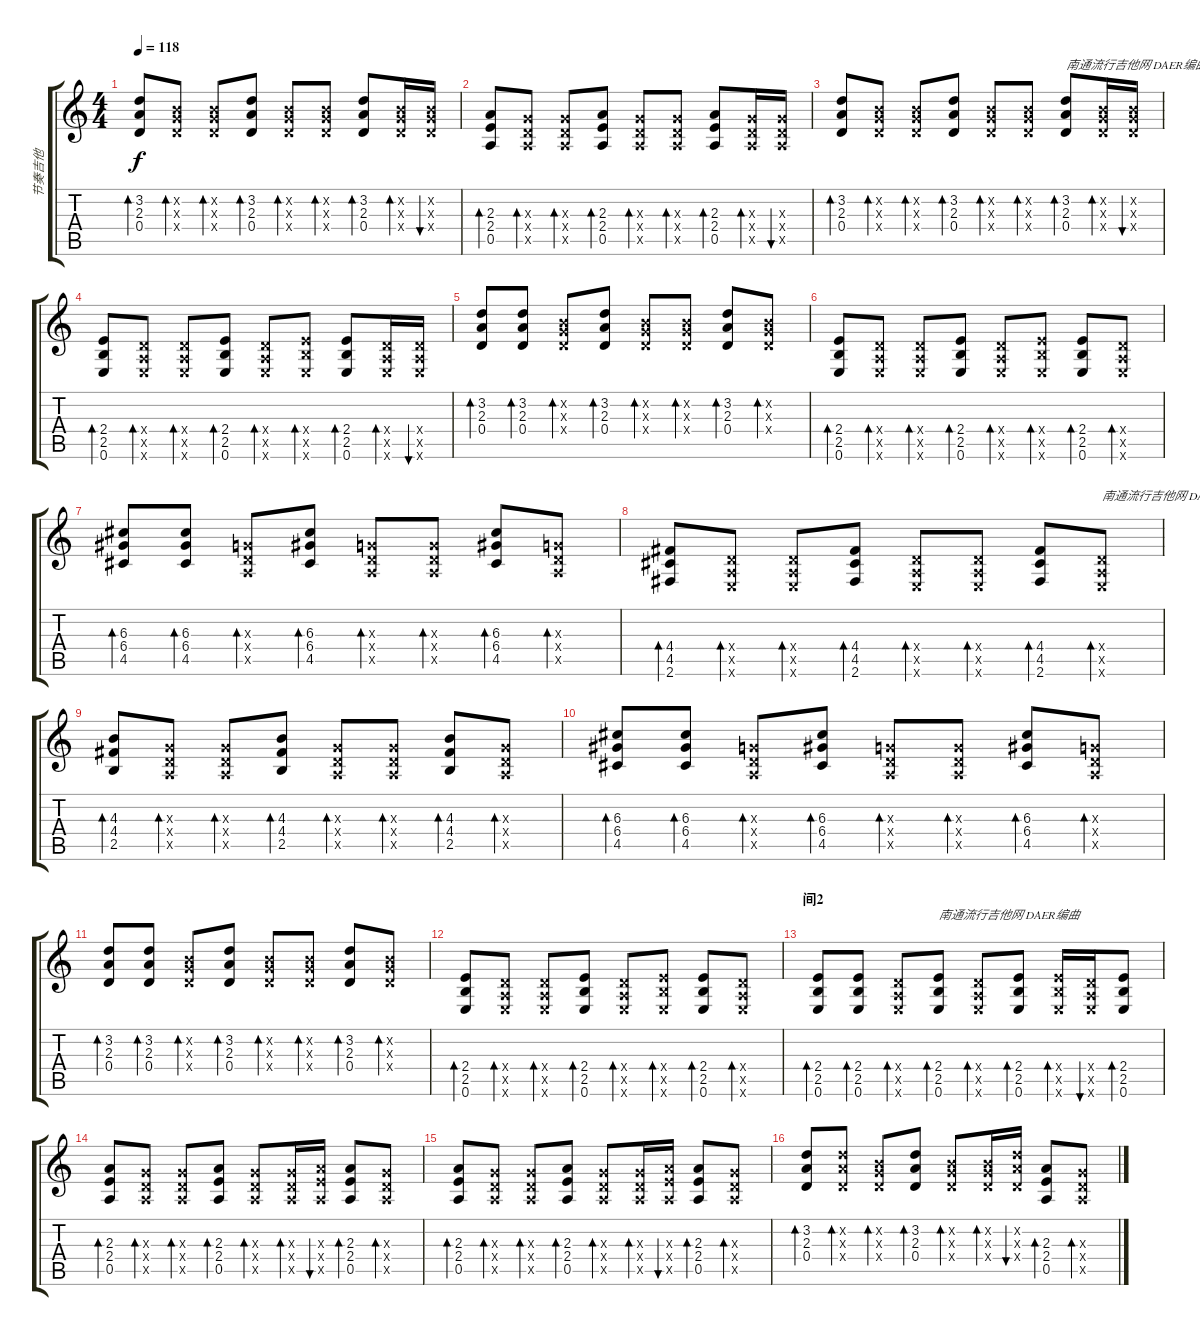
\track ("节奏吉他" "节奏吉他") {instrument distortionguitar}
\staff {score tabs}
\tuning (E4 B3 G3 D3 A2 E2) {hide}
\ts (4 4)
\tempo 118
\clef g2
\ks c
(3.2 2.3 0.4).8{bd 60 dy f} (0.2{x} 0.3{x} 0.4{x}).8{bd 60} (0.2{x} 0.3{x} 0.4{x}).8{bd 60} (3.2 2.3 0.4).8{bd 60} (0.2{x} 0.3{x} 0.4{x}).8{bd 60} (0.2{x} 0.3{x} 0.4{x}).8{bd 60} (3.2 2.3 0.4).8{bd 60} (0.2{x} 0.3{x} 0.4{x}).16{bd 60} (0.2{x} 0.3{x} 0.4{x}).16{bu 60} |
(2.3 2.4 0.5).8{bd 60} (0.3{x} 0.4{x} 0.5{x}).8{bd 60} (0.3{x} 0.4{x} 0.5{x}).8{bd 60} (2.3 2.4 0.5).8{bd 60} (0.3{x} 0.4{x} 0.5{x}).8{bd 60} (0.3{x} 0.4{x} 0.5{x}).8{bd 60} (2.3 2.4 0.5).8{bd 60} (0.3{x} 0.4{x} 0.5{x}).16{bd 60} (0.3{x} 0.4{x} 0.5{x}).16{bu 60} |
(3.2 2.3 0.4).8{bd 60} (0.2{x} 0.3{x} 0.4{x}).8{bd 60} (0.2{x} 0.3{x} 0.4{x}).8{bd 60} (3.2 2.3 0.4).8{bd 60} (0.2{x} 0.3{x} 0.4{x}).8{bd 60} (0.2{x} 0.3{x} 0.4{x}).8{bd 60} (3.2 2.3 0.4).8{bd 60 txt "南通流行吉他网 DAER编曲"} (0.2{x} 0.3{x} 0.4{x}).16{bd 60} (0.2{x} 0.3{x} 0.4{x}).16{bu 60} |
(2.4 2.5 0.6).8{bd 60} (0.4{x} 0.5{x} 0.6{x}).8{bd 60} (0.4{x} 0.5{x} 0.6{x}).8{bd 60} (2.4 2.5 0.6).8{bd 60} (0.4{x} 0.5{x} 0.6{x}).8{bd 60} (2.4{x} 2.5{x} 0.6{x}).8{bd 60} (2.4 2.5 0.6).8{bd 60} (0.4{x} 0.5{x} 0.6{x}).16{bd 60} (0.4{x} 0.5{x} 0.6{x}).16{bu 60} |
(3.2 2.3 0.4).8{bd 60} (3.2 2.3 0.4).8{bd 60} (0.2{x} 0.3{x} 0.4{x}).8{bd 60} (3.2 2.3 0.4).8{bd 60} (0.2{x} 0.3{x} 0.4{x}).8{bd 60} (0.2{x} 0.3{x} 0.4{x}).8{bd 60} (3.2 2.3 0.4).8{bd 60} (0.2{x} 0.3{x} 0.4{x}).8{bd 60} |
(2.4 2.5 0.6).8{bd 60} (0.4{x} 0.5{x} 0.6{x}).8{bd 60} (0.4{x} 0.5{x} 0.6{x}).8{bd 60} (2.4 2.5 0.6).8{bd 60} (0.4{x} 0.5{x} 0.6{x}).8{bd 60} (2.4{x} 2.5{x} 0.6{x}).8{bd 60} (2.4 2.5 0.6).8{bd 60} (0.4{x} 0.5{x} 0.6{x}).8{bd 60} |
(6.3 6.4 4.5).8{bd 60} (6.3 6.4 4.5).8{bd 60} (0.3{x} 0.4{x} 0.5{x}).8{bd 60} (6.3 6.4 4.5).8{bd 60} (0.3{x} 0.4{x} 0.5{x}).8{bd 60} (0.3{x} 0.4{x} 0.5{x}).8{bd 60} (6.3 6.4 4.5).8{bd 60} (0.3{x} 0.4{x} 0.5{x}).8{bd 60} |
(4.4 4.5 2.6).8{bd 60} (0.4{x} 0.5{x} 0.6{x}).8{bd 60} (0.4{x} 0.5{x} 0.6{x}).8{bd 60} (4.4 4.5 2.6).8{bd 60} (0.4{x} 0.5{x} 0.6{x}).8{bd 60} (0.4{x} 0.5{x} 0.6{x}).8{bd 60} (4.4 4.5 2.6).8{bd 60} (0.4{x} 0.5{x} 0.6{x}).8{bd 60 txt "南通流行吉他网 DAER编曲"} |
(4.3 4.4 2.5).8{bd 60} (0.3{x} 0.4{x} 0.5{x}).8{bd 60} (0.3{x} 0.4{x} 0.5{x}).8{bd 60} (4.3 4.4 2.5).8{bd 60} (0.3{x} 0.4{x} 0.5{x}).8{bd 60} (0.3{x} 0.4{x} 0.5{x}).8{bd 60} (4.3 4.4 2.5).8{bd 60} (0.3{x} 0.4{x} 0.5{x}).8{bd 60} |
(6.3 6.4 4.5).8{bd 60} (6.3 6.4 4.5).8{bd 60} (0.3{x} 0.4{x} 0.5{x}).8{bd 60} (6.3 6.4 4.5).8{bd 60} (0.3{x} 0.4{x} 0.5{x}).8{bd 60} (0.3{x} 0.4{x} 0.5{x}).8{bd 60} (6.3 6.4 4.5).8{bd 60} (0.3{x} 0.4{x} 0.5{x}).8{bd 60} |
(3.2 2.3 0.4).8{bd 60} (3.2 2.3 0.4).8{bd 60} (0.2{x} 0.3{x} 0.4{x}).8{bd 60} (3.2 2.3 0.4).8{bd 60} (0.2{x} 0.3{x} 0.4{x}).8{bd 60} (0.2{x} 0.3{x} 0.4{x}).8{bd 60} (3.2 2.3 0.4).8{bd 60} (0.2{x} 0.3{x} 0.4{x}).8{bd 60} |
(2.4 2.5 0.6).8{bd 60} (0.4{x} 0.5{x} 0.6{x}).8{bd 60} (0.4{x} 0.5{x} 0.6{x}).8{bd 60} (2.4 2.5 0.6).8{bd 60} (0.4{x} 0.5{x} 0.6{x}).8{bd 60} (2.4{x} 2.5{x} 0.6{x}).8{bd 60} (2.4 2.5 0.6).8{bd 60} (0.4{x} 0.5{x} 0.6{x}).8{bd 60} |
\section ("" "间2")
(2.4 2.5 0.6).8{bd 60} (2.4 2.5 0.6).8{bd 60} (0.4{x} 0.5{x} 0.6{x}).8{bd 60} (2.4 2.5 0.6).8{bd 60 txt "南通流行吉他网 DAER编曲"} (0.4{x} 0.5{x} 0.6{x}).8{bd 60} (2.4 2.5 0.6).8{bd 60} (2.4{x} 2.5{x} 0.6{x}).16{bd 60} (0.4{x} 0.5{x} 0.6{x}).16{bu 60} (2.4 2.5 0.6).8{bd 60} |
(2.3 2.4 0.5).8{bd 60} (0.3{x} 0.4{x} 0.5{x}).8{bd 60} (0.3{x} 0.4{x} 0.5{x}).8{bd 60} (2.3 2.4 0.5).8{bd 60} (0.3{x} 0.4{x} 0.5{x}).8{bd 60} (0.3{x} 0.4{x} 0.5{x}).16{bd 60} (2.3{x} 2.4{x} 0.5{x}).16{bu 60} (2.3 2.4 0.5).8{bd 60} (0.3{x} 0.4{x} 0.5{x}).8{bd 60} |
(2.3 2.4 0.5).8{bd 60} (0.3{x} 0.4{x} 0.5{x}).8{bd 60} (0.3{x} 0.4{x} 0.5{x}).8{bd 60} (2.3 2.4 0.5).8{bd 60} (0.3{x} 0.4{x} 0.5{x}).8{bd 60} (0.3{x} 0.4{x} 0.5{x}).16{bd 60} (2.3{x} 2.4{x} 0.5{x}).16{bu 60} (2.3 2.4 0.5).8{bd 60} (0.3{x} 0.4{x} 0.5{x}).8{bd 60} |
(3.2 2.3 0.4).8{bd 60} (3.2{x} 2.3{x} 0.4{x}).8{bd 60} (0.2{x} 0.3{x} 0.4{x}).8{bd 60} (3.2 2.3 0.4).8{bd 60} (0.2{x} 0.3{x} 0.4{x}).8{bd 60} (0.2{x} 0.3{x} 0.4{x}).16{bd 60} (3.2{x} 2.3{x} 0.4{x}).16{bu 60} (2.3 2.4 0.5).8{bd 60} (0.3{x} 0.4{x} 0.5{x}).8{bd 60}
